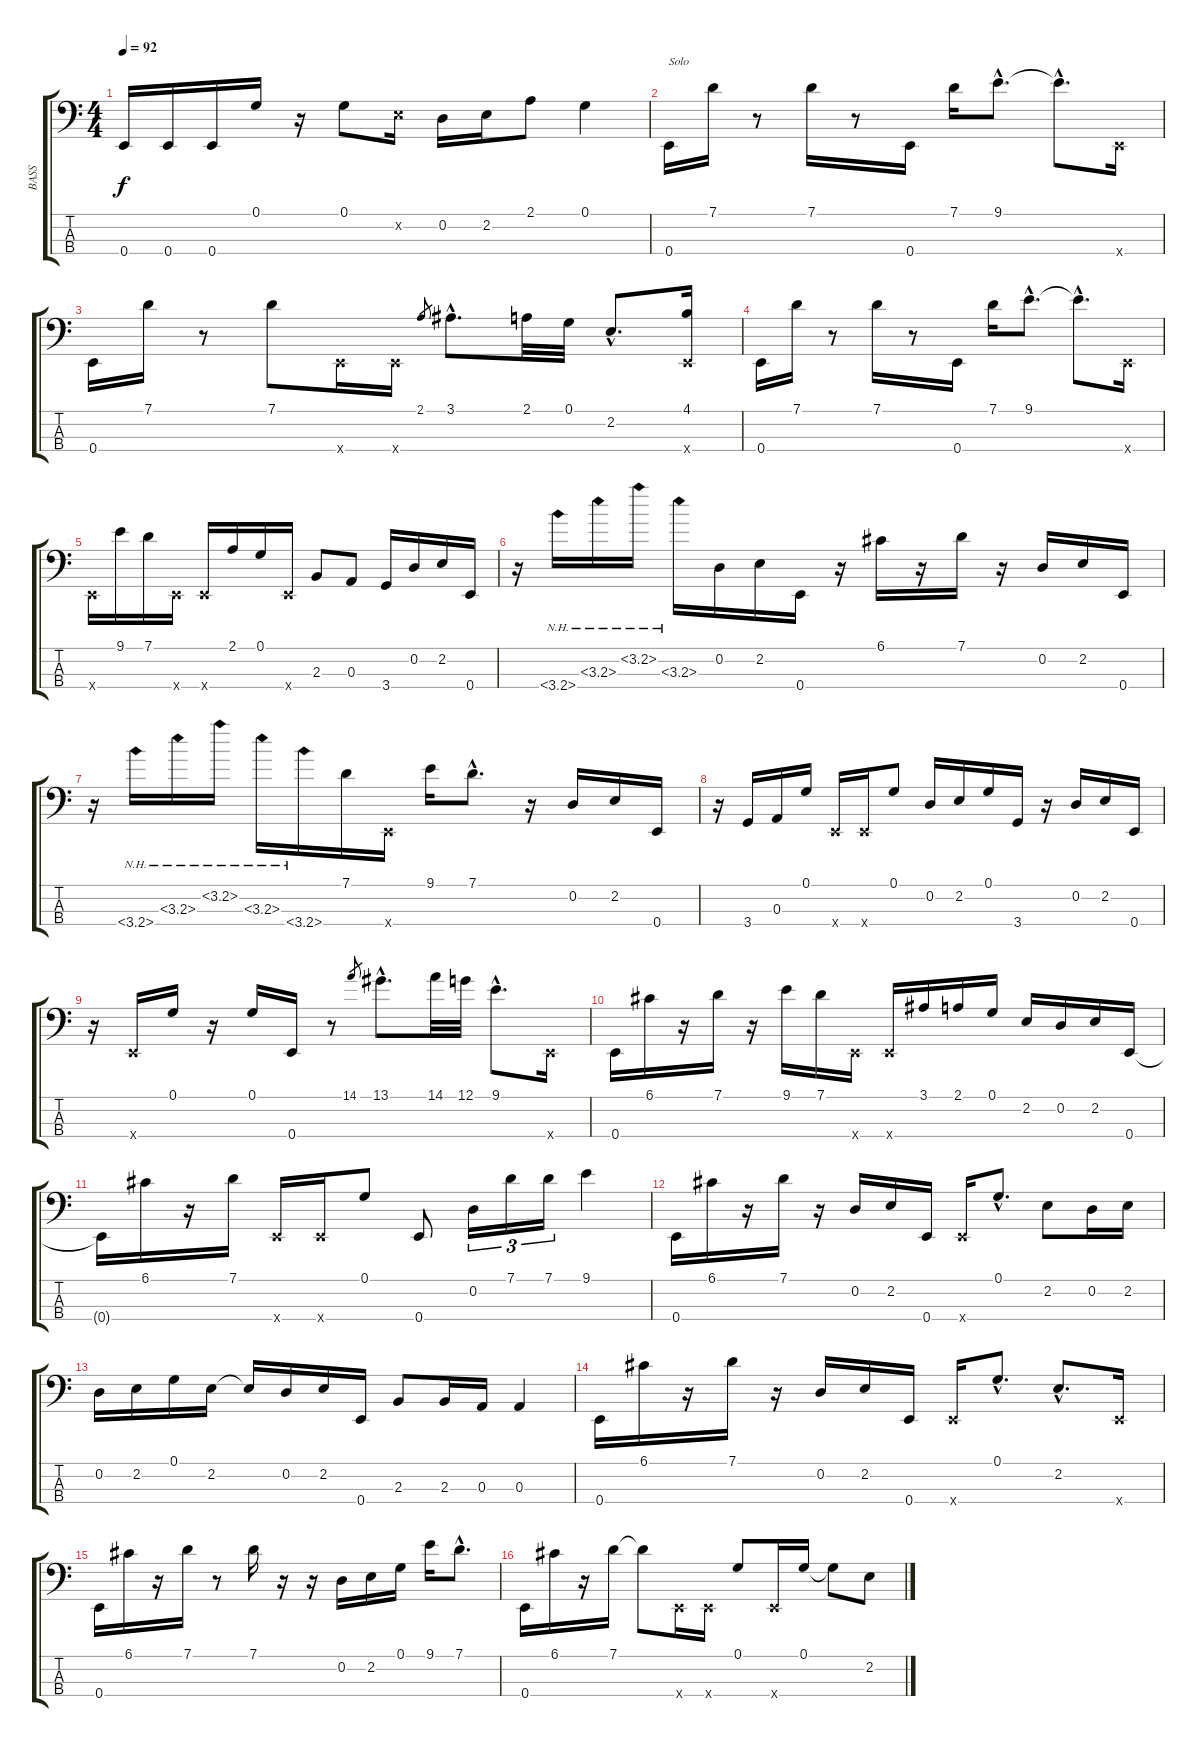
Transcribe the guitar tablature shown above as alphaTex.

\track ("BASS" "BASS") {instrument slapbass1}
\staff {score tabs}
\tuning (G2 D2 A1 E1) {hide}
\ts (4 4)
\tempo 92
\clef f4
\ks c
0.4.16{dy f} 0.4.16 0.4.16 0.1.16 r.16 0.1.8 2.2{x}.16 0.2.16 2.2.16 2.1.8 0.1.4 |
0.4.16{txt "Solo"} 7.1.16 r.8 7.1.16 r.8 0.4.16 7.1.16 9.1{hac}.8{d} 9.1{hac t}.8{d} 0.4{x}.16 |
0.4.16 7.1.16 r.8 7.1.8 0.4{x}.16 0.4{x}.16 2.1.8{gr} 3.1{hac}.8{d} 2.1.32 0.1.32 2.2{hac}.8{d} (4.1 0.4{x}).16 |
0.4.16 7.1.16 r.8 7.1.16 r.8 0.4.16 7.1.16 9.1{hac}.8{d} 9.1{hac t}.8{d} 0.4{x}.16 |
0.4{x}.16 9.1.16 7.1.16 0.4{x}.16 0.4{x}.16 2.1.16 0.1.16 0.4{x}.16 2.3.8 0.3.8 3.4.16 0.2.16 2.2.16 0.4.16 |
r.16{instrument electricbassfinger} 3.4{nh}.16 3.3{nh}.16 3.2{nh}.16 3.3{nh}.16 0.2.16{instrument slapbass1} 2.2.16 0.4.16 r.16 6.1.16 r.16 7.1.16 r.16 0.2.16 2.2.16 0.4.16 |
r.16 3.4{nh}.16{instrument electricbassfinger} 3.3{nh}.16 3.2{nh}.16 3.3{nh}.16 3.4{nh}.16 7.1.16{instrument slapbass1} 0.4{x}.16 9.1.16 7.1{hac}.8{d} r.16 0.2.16 2.2.16 0.4.16 |
r.16 3.4.16 0.3.16 0.1.16 0.4{x}.16 0.4{x}.16 0.1.8 0.2.16 2.2.16 0.1.16 3.4.16 r.16 0.2.16 2.2.16 0.4.16 |
r.16 0.4{x}.16 0.1.16 r.16 0.1.16 0.4.16 r.8 14.1.8{gr} 13.1{hac}.8{d} 14.1.32 12.1.32 9.1{hac}.8{d} 0.4{x}.16 |
0.4.16 6.1.16 r.16 7.1.16 r.16 9.1.16 7.1.16 0.4{x}.16 0.4{x}.16 3.1.16 2.1.16 0.1.16 2.2.16 0.2.16 2.2.16 0.4.16 |
0.4{t}.16 6.1.16 r.16 7.1.16 0.4{x}.16 0.4{x}.16 0.1.8 0.4.8 0.2.16{tu (3 2)} 7.1.16{tu (3 2)} 7.1.16{tu (3 2)} 9.1.4 |
0.4.16 6.1.16 r.16 7.1.16 r.16 0.2.16 2.2.16 0.4.16 0.4{x}.16 0.1{hac}.8{d} 2.2.8 0.2.16 2.2.16 |
0.2.16 2.2.16 0.1.16 2.2.16 2.2{t}.16 0.2.16 2.2.16 0.4.16 2.3.8 2.3.16 0.3.16 0.3.4 |
0.4.16 6.1.16 r.16 7.1.16 r.16 0.2.16 2.2.16 0.4.16 0.4{x}.16 0.1{hac}.8{d} 2.2{hac}.8{d} 0.4{x}.16 |
0.4.16 6.1.16 r.16 7.1.16 r.8 7.1.16 r.16 r.16 0.2.16 2.2.16 0.1.16 9.1.16 7.1{hac}.8{d} |
0.4.16 6.1.16 r.16 7.1.16 7.1{t}.8 0.4{x}.16 0.4{x}.16 0.1.8 0.4{x}.16 0.1.16 0.1{t}.8 2.2.8
